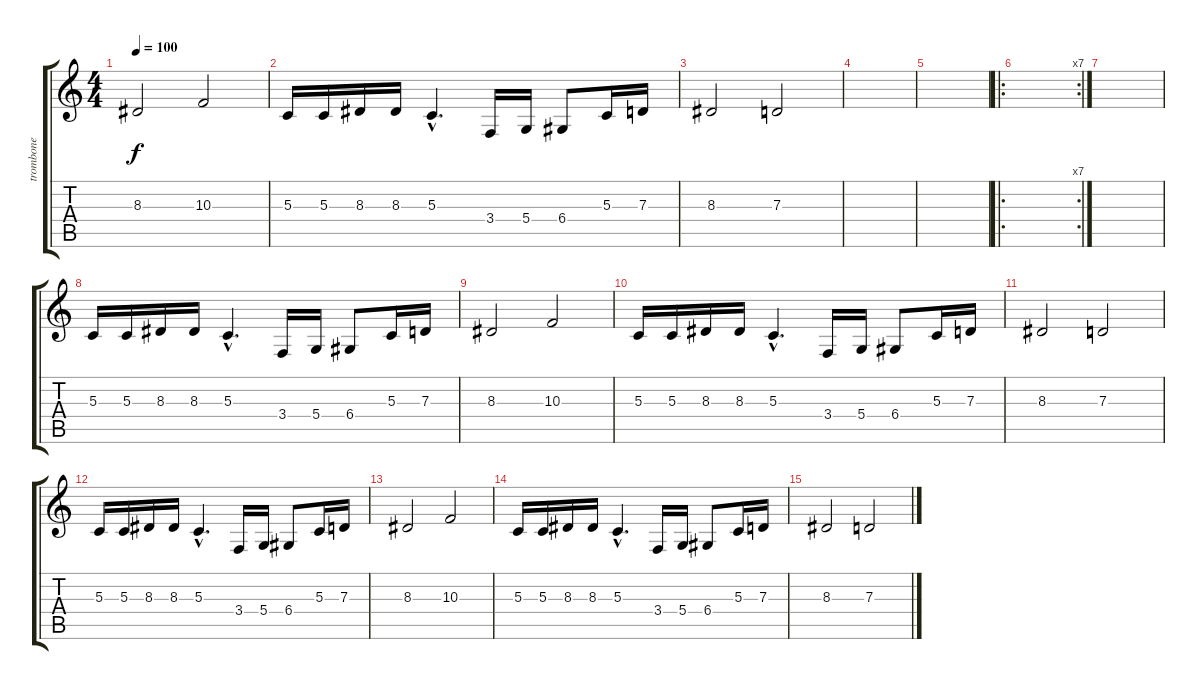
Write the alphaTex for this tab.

\track ("trombone" "trombone") {instrument trombone}
\staff {score tabs}
\tuning (E4 B3 G3 D3 A2 E2) {hide}
\ts (4 4)
\tempo 100
\clef g2
\ks c
8.3.2{dy f} 10.3.2 |
5.3.16 5.3.16 8.3.16 8.3.16 5.3{hac}.4{d} 3.4.16 5.4.16 6.4.8 5.3.16 7.3.16 |
8.3.2 7.3.2 |
|
|
\ro
\rc 7
|
|
5.3.16 5.3.16 8.3.16 8.3.16 5.3{hac}.4{d} 3.4.16 5.4.16 6.4.8 5.3.16 7.3.16 |
8.3.2 10.3.2 |
5.3.16 5.3.16 8.3.16 8.3.16 5.3{hac}.4{d} 3.4.16 5.4.16 6.4.8 5.3.16 7.3.16 |
8.3.2 7.3.2 |
5.3.16 5.3.16 8.3.16 8.3.16 5.3{hac}.4{d} 3.4.16 5.4.16 6.4.8 5.3.16 7.3.16 |
8.3.2 10.3.2 |
5.3.16 5.3.16 8.3.16 8.3.16 5.3{hac}.4{d} 3.4.16 5.4.16 6.4.8 5.3.16 7.3.16 |
8.3.2 7.3.2
